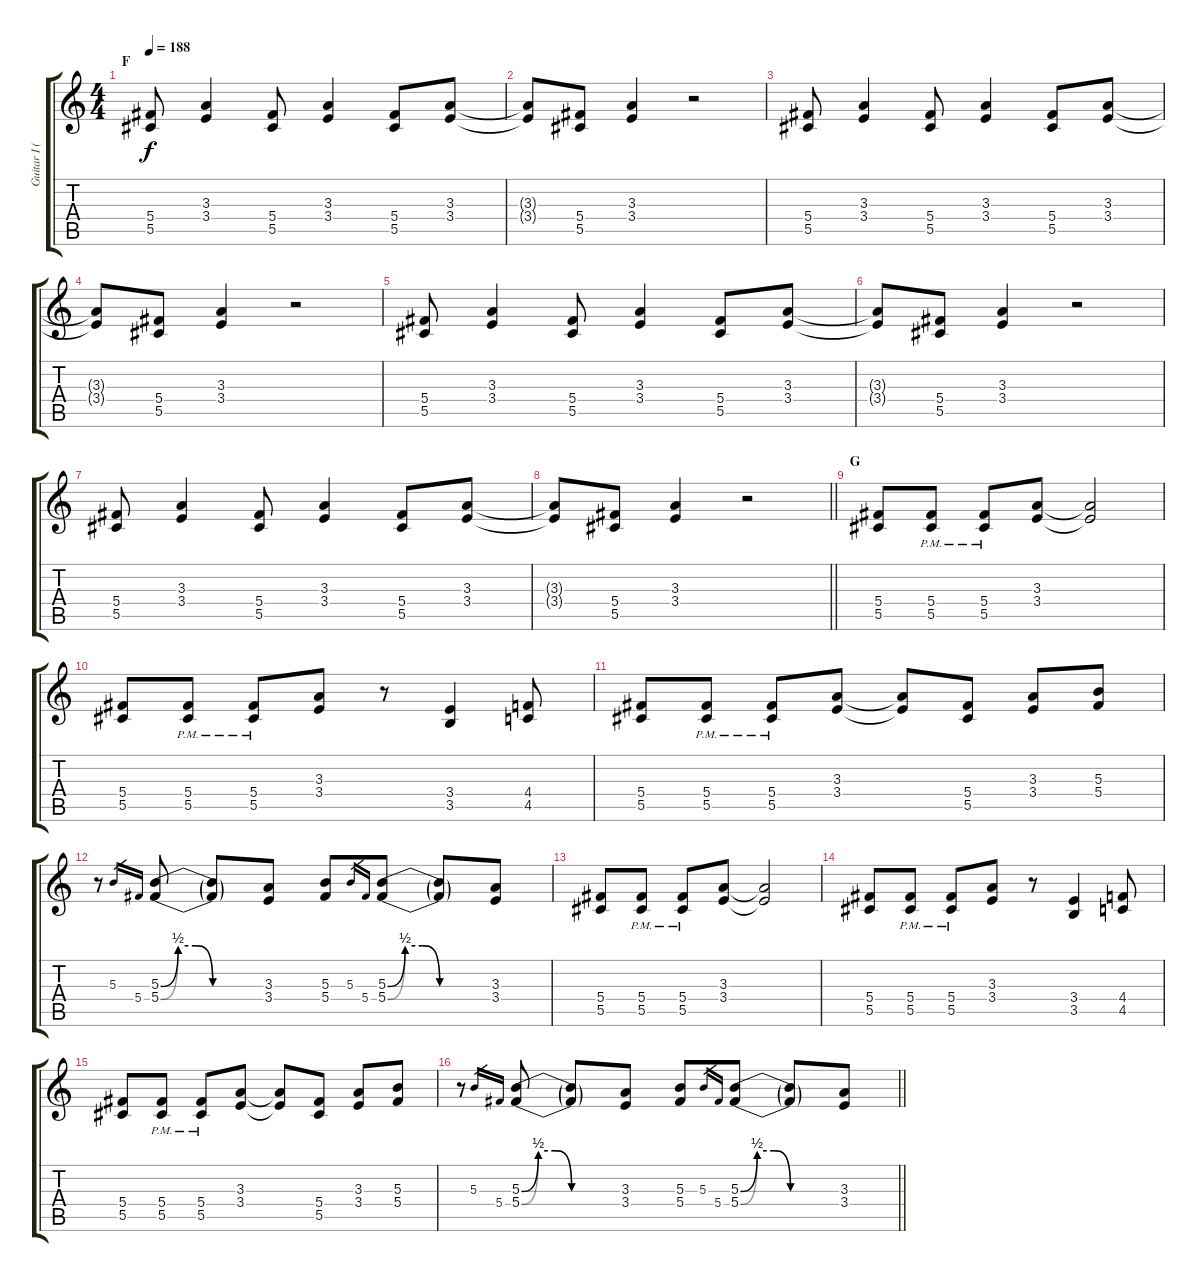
\track ("Guitar I (Sakito)" "Guitar I (") {instrument overdrivenguitar}
\staff {score tabs}
\tuning (Eb4 Bb3 Gb3 Db3 Ab2 Eb2) {hide}
\ts (4 4)
\section ("" "F")
\tempo 188
\clef g2
\ks c
(5.4 5.5).8{dy f} (3.3 3.4).4 (5.4 5.5).8 (3.3 3.4).4 (5.4 5.5).8 (3.3 3.4).8 |
(3.3{t} 3.4{t}).8 (5.4 5.5).8 (3.3 3.4).4 r.2 |
(5.4 5.5).8 (3.3 3.4).4 (5.4 5.5).8 (3.3 3.4).4 (5.4 5.5).8 (3.3 3.4).8 |
(3.3{t} 3.4{t}).8 (5.4 5.5).8 (3.3 3.4).4 r.2 |
(5.4 5.5).8 (3.3 3.4).4 (5.4 5.5).8 (3.3 3.4).4 (5.4 5.5).8 (3.3 3.4).8 |
(3.3{t} 3.4{t}).8 (5.4 5.5).8 (3.3 3.4).4 r.2 |
(5.4 5.5).8 (3.3 3.4).4 (5.4 5.5).8 (3.3 3.4).4 (5.4 5.5).8 (3.3 3.4).8 |
\barLineRight lightlight
(3.3{t} 3.4{t}).8 (5.4 5.5).8 (3.3 3.4).4 r.2 |
\section ("" "G")
(5.4 5.5).8 (5.4{pm} 5.5{pm}).8 (5.4{pm} 5.5{pm}).8 (3.3 3.4).8 (3.3{t} 3.4{t}).2 |
(5.4 5.5).8 (5.4{pm} 5.5{pm}).8 (5.4{pm} 5.5{pm}).8 (3.3 3.4).8 r.8 (3.4 3.5).4 (4.4 4.5).8 |
(5.4 5.5).8 (5.4{pm} 5.5{pm}).8 (5.4{pm} 5.5{pm}).8 (3.3 3.4).8 (3.3{t} 3.4{t}).8 (5.4 5.5).8 (3.3 3.4).8 (5.3 5.4).8 |
r.8 5.3.16{gr} 5.4.16{gr} (5.3{be (custom 0 0 10 2 20 2 30 0 60 0)} 5.4{be (custom 0 0 10 2 20 2 30 0 60 0)}).8 (5.3{t} 5.4{t}).8 (3.3 3.4).8 (5.3 5.4).8 5.3.16{gr} 5.4.16{gr} (5.3{be (custom 0 0 10 2 20 2 30 0 60 0)} 5.4{be (custom 0 0 10 2 20 2 30 0 60 0)}).8 (5.3{t} 5.4{t}).8 (3.3 3.4).8 |
(5.4 5.5).8 (5.4{pm} 5.5{pm}).8 (5.4{pm} 5.5{pm}).8 (3.3 3.4).8 (3.3{t} 3.4{t}).2 |
(5.4 5.5).8 (5.4{pm} 5.5{pm}).8 (5.4{pm} 5.5{pm}).8 (3.3 3.4).8 r.8 (3.4 3.5).4 (4.4 4.5).8 |
(5.4 5.5).8 (5.4{pm} 5.5{pm}).8 (5.4{pm} 5.5{pm}).8 (3.3 3.4).8 (3.3{t} 3.4{t}).8 (5.4 5.5).8 (3.3 3.4).8 (5.3 5.4).8 |
\barLineRight lightlight
r.8 5.3.16{gr} 5.4.16{gr} (5.3{be (custom 0 0 10 2 20 2 30 0 60 0)} 5.4{be (custom 0 0 10 2 20 2 30 0 60 0)}).8 (5.3{t} 5.4{t}).8 (3.3 3.4).8 (5.3 5.4).8 5.3.16{gr} 5.4.16{gr} (5.3{be (custom 0 0 10 2 20 2 30 0 60 0)} 5.4{be (custom 0 0 10 2 20 2 30 0 60 0)}).8 (5.3{t} 5.4{t}).8 (3.3 3.4).8
